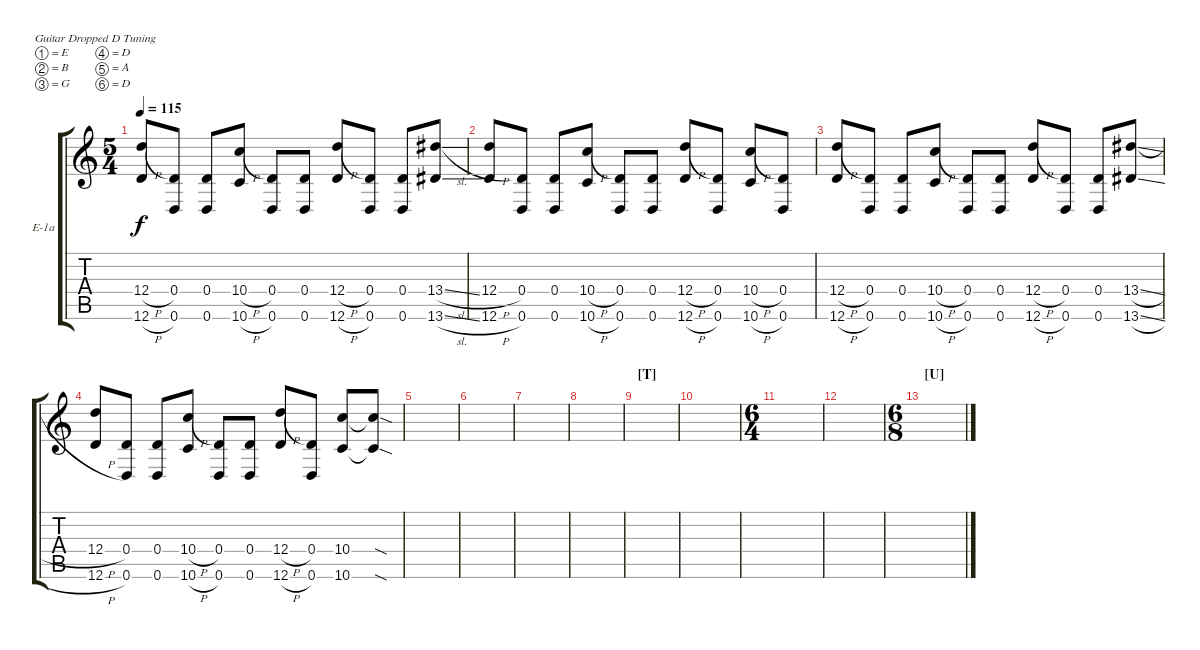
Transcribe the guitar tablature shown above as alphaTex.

\defaultSystemsLayout 4
\bracketExtendMode groupsimilarinstruments
\firstSystemTrackNameOrientation horizontal
\otherSystemsTrackNameOrientation horizontal
\track ("Effect 1a" "E-1a") {instrument electricguitarclean}
\staff {score tabs}
\tuning (E4 B3 G3 D3 A2 D2)
\ts (5 4)
\tempo 115
\clef g2
\ks c
(12.6{h} 12.4{h}).8{dy f} (0.6 0.4).8 (0.6 0.4).8 (10.6{h} 10.4{h}).8 (0.6 0.4).8 (0.6 0.4).8 (12.6{h} 12.4{h}).8 (0.6 0.4).8 (0.6 0.4).8 (13.6{sl} 13.4{sl}).8 |
(12.6{h} 12.4{h}).8 (0.6 0.4).8 (0.6 0.4).8 (10.6{h} 10.4{h}).8 (0.6 0.4).8 (0.6 0.4).8 (12.6{h} 12.4{h}).8 (0.6 0.4).8 (10.6{h} 10.4{h}).8 (0.6 0.4).8 |
(12.6{h} 12.4{h}).8 (0.6 0.4).8 (0.6 0.4).8 (10.6{h} 10.4{h}).8 (0.6 0.4).8 (0.6 0.4).8 (12.6{h} 12.4{h}).8 (0.6 0.4).8 (0.6 0.4).8 (13.6{sl} 13.4{sl}).8 |
(12.6{h} 12.4{h}).8 (0.6 0.4).8 (0.6 0.4).8 (10.6{h} 10.4{h}).8 (0.6 0.4).8 (0.6 0.4).8 (12.6{h} 12.4{h}).8 (0.6 0.4).8 (10.6 10.4).8 (10.6{sod t} 10.4{sod t}).8 |
|
|
|
|
\beaming (8 3 3 3 1)
\section ("T" "")
|
|
\ts (6 4)
\beaming (8 3 3 3 2 1)
|
\beaming (8 2 3 3 2 2)
|
\ts (6 8)
\section ("U" "")
